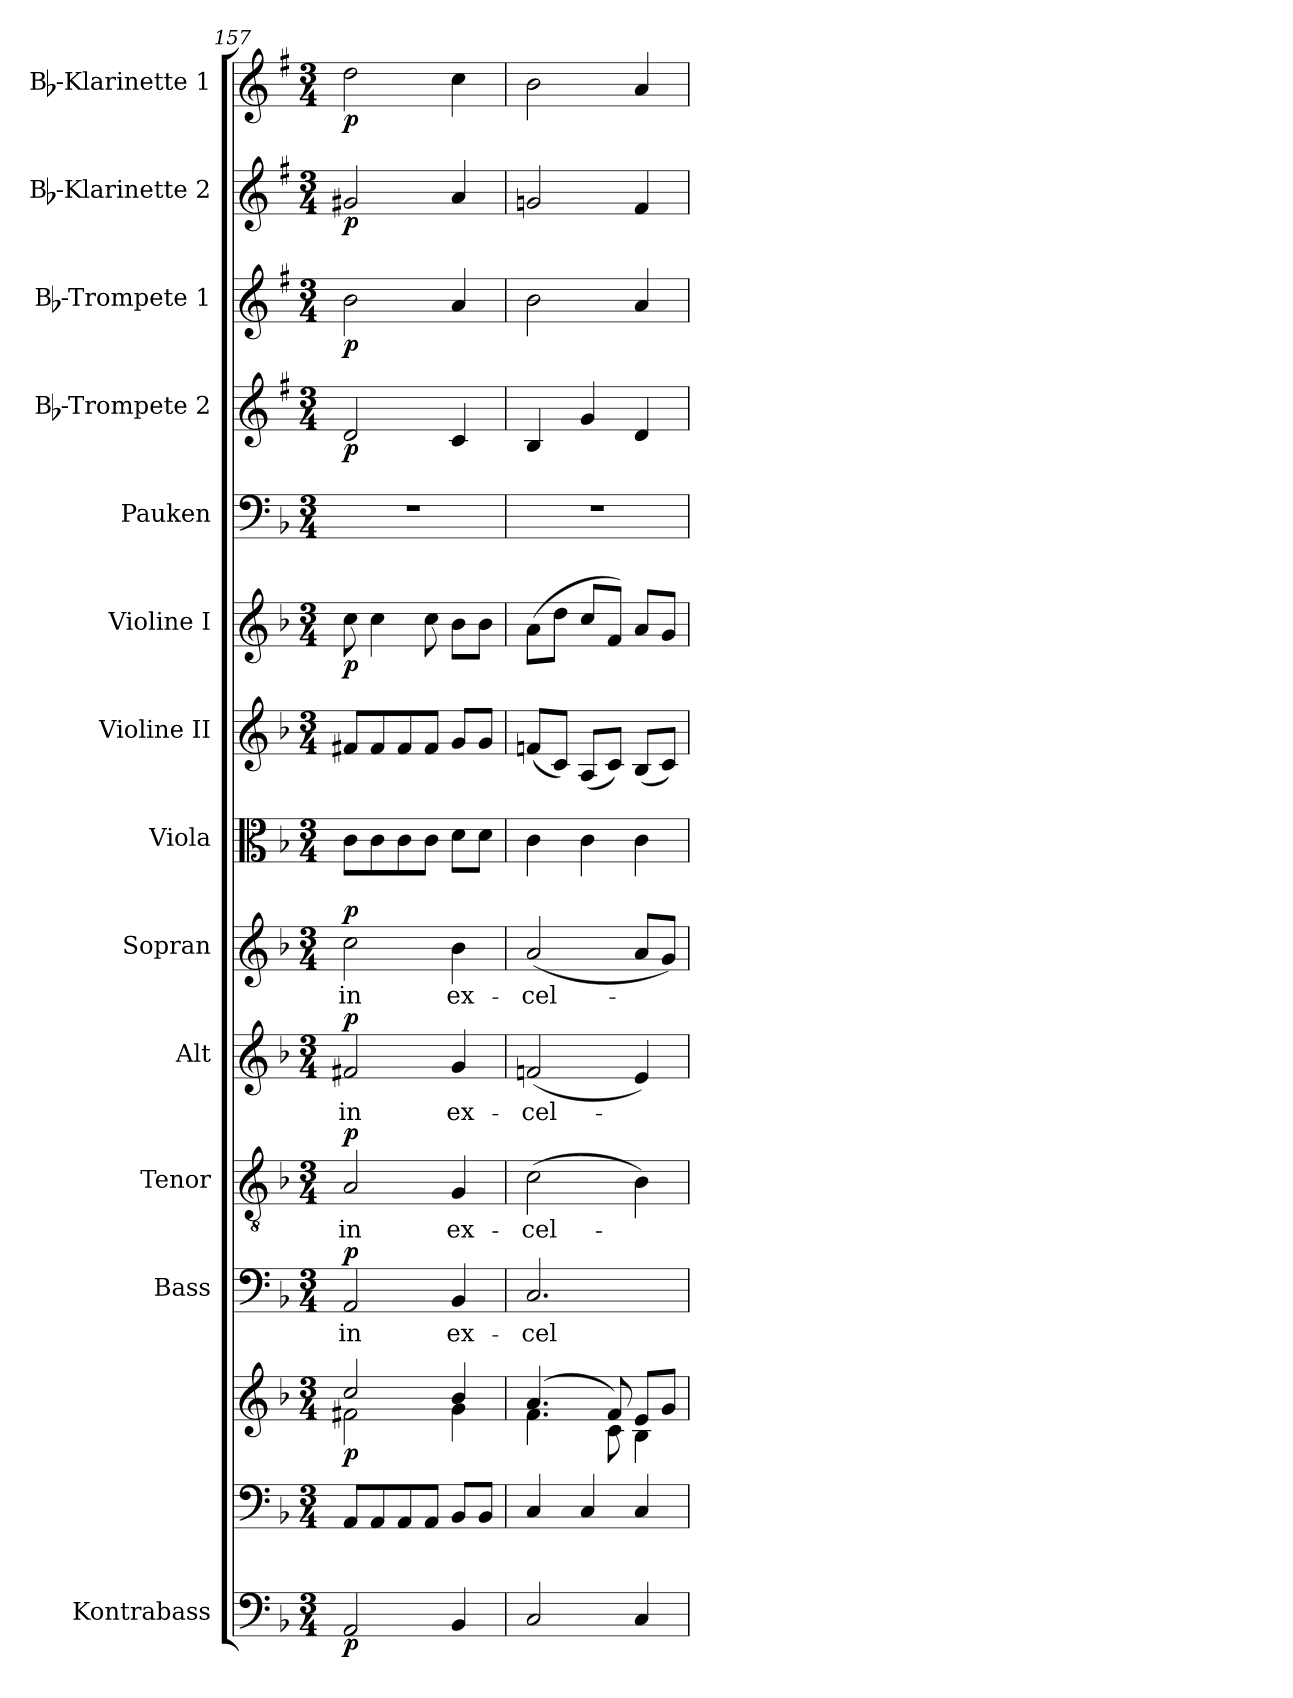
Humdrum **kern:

**kern	**dynam	**kern	**kern	**dynam	**kern	**text	**dynam	**kern	**text	**dynam	**kern	**text	**dynam	**kern	**text	**dynam	**kern	**kern	**kern	**dynam	**kern	**kern	**dynam	**kern	**dynam	**kern	**dynam	**kern	**dynam
*part14	*part14	*part13	*part13	*part13	*part12	*part12	*part12	*part11	*part11	*part11	*part10	*part10	*part10	*part9	*part9	*part9	*part8	*part7	*part6	*part6	*part5	*part4	*part4	*part3	*part3	*part2	*part2	*part1	*part1
*staff15	*staff15	*staff14	*staff13	*staff13/14	*staff12	*staff12	*staff12	*staff11	*staff11	*staff11	*staff10	*staff10	*staff10	*staff9	*staff9	*staff9	*staff8	*staff7	*staff6	*staff6	*staff5	*staff4	*staff4	*staff3	*staff3	*staff2	*staff2	*staff1	*staff1
*I"Kontrabass	*	*	*	*	*I"Bass	*	*	*I"Tenor	*	*	*I"Alt	*	*	*I"Sopran	*	*	*I"Viola	*I"Violine II	*I"Violine I	*	*I"Pauken	*I"Bb-Trompete 2	*	*I"Bb-Trompete 1	*	*I"Bb-Klarinette 2	*	*I"Bb-Klarinette 1	*
*I'Kb.	*	*	*	*	*I'B.	*	*	*I'T.	*	*	*I'A.	*	*	*I'S.	*	*	*I'Vla.	*I'Vl. II	*I'Vl. I	*	*I'Pk.	*I'Bb Trp. 2	*	*I'Bb Trp. 1	*	*I'Bb Kl. 2	*	*I'Bb Kl. 1	*
*clefF4	*	*clefF4	*clefG2	*	*clefF4	*	*	*clefGv2	*	*	*clefG2	*	*	*clefG2	*	*	*clefC3	*clefG2	*clefG2	*	*clefF4	*clefG2	*	*clefG2	*	*clefG2	*	*clefG2	*
*ITrd7c12	*	*	*	*	*	*	*	*	*	*	*	*	*	*	*	*	*	*	*	*	*	*ITrd1c2	*	*ITrd1c2	*	*ITrd1c2	*	*ITrd1c2	*
*k[b-]	*	*k[b-]	*k[b-]	*	*k[b-]	*	*	*k[b-]	*	*	*k[b-]	*	*	*k[b-]	*	*	*k[b-]	*k[b-]	*k[b-]	*	*k[b-]	*k[b-]	*	*k[b-]	*	*k[b-]	*	*k[b-]	*
*F:	*	*F:	*F:	*	*F:	*	*	*F:	*	*	*F:	*	*	*F:	*	*	*F:	*F:	*F:	*	*F:	*F:	*	*F:	*	*F:	*	*F:	*
*M3/4	*	*M3/4	*M3/4	*	*M3/4	*	*	*M3/4	*	*	*M3/4	*	*	*M3/4	*	*	*M3/4	*M3/4	*M3/4	*	*M3/4	*M3/4	*	*M3/4	*	*M3/4	*	*M3/4	*
=157	=157	=157	=157	=157	=157	=157	=157	=157	=157	=157	=157	=157	=157	=157	=157	=157	=157	=157	=157	=157	=157	=157	=157	=157	=157	=157	=157	=157	=157
*	*	*	*^	*	*	*	*	*	*	*	*	*	*	*	*	*	*	*	*	*	*	*	*	*	*	*	*	*	*
!	!LO:DY:b	!	!	!	!LO:DY:b	!	!LO:LY:b	!LO:DY:a	!	!LO:LY:b	!LO:DY:a	!	!LO:LY:b	!LO:DY:a	!	!LO:LY:b	!LO:DY:a	!	!	!	!LO:DY:b	!	!	!LO:DY:b	!	!LO:DY:b	!	!LO:DY:b	!	!LO:DY:b
2AAA/	p	8AA/L	2cc/	2f#X\	p	2AA/	in	p	2A/	in	p	2f#X/	in	p	2cc\	in	p	8c\L	8f#X/L	8cc\	p	2.r	2c/	p	2a\	p	2f#X/	p	2cc\	p
.	.	8AA/	.	.	.	.	.	.	.	.	.	.	.	.	.	.	.	8c\	8f#/	4cc\	.	.	.	.	.	.	.	.	.	.
.	.	8AA/	.	.	.	.	.	.	.	.	.	.	.	.	.	.	.	8c\	8f#/	.	.	.	.	.	.	.	.	.	.	.
.	.	8AA/J	.	.	.	.	.	.	.	.	.	.	.	.	.	.	.	8c\J	8f#/J	8cc\	.	.	.	.	.	.	.	.	.	.
!	!	!	!	!	!	!	!LO:LY:b	!	!	!LO:LY:b	!	!	!LO:LY:b	!	!	!LO:LY:b	!	!	!	!	!	!	!	!	!	!	!	!	!	!
4BBB-/	.	8BB-/L	4b-/	4g\	.	4BB-/	ex-	.	4G/	ex-	.	4g/	ex-	.	4b-\	ex-	.	8d\L	8g/L	8b-\L	.	.	4B-/	.	4g/	.	4g/	.	4b-\	.
.	.	8BB-/J	.	.	.	.	.	.	.	.	.	.	.	.	.	.	.	8d\J	8g/J	8b-\J	.	.	.	.	.	.	.	.	.	.
=158	=158	=158	=158	=158	=158	=158	=158	=158	=158	=158	=158	=158	=158	=158	=158	=158	=158	=158	=158	=158	=158	=158	=158	=158	=158	=158	=158	=158	=158	=158
!	!	!	!	!	!	!	!LO:LY:b	!	!	!LO:LY:b	!	!	!LO:LY:b	!	!	!LO:LY:b	!	!	!	!	!	!	!	!	!	!	!	!	!	!
2CC/	.	4C/	(4.a/	4.f\	.	2.C/	-cel-	.	(>2c\	-cel-	.	(<2fn/	-cel-	.	(<2a/	-cel-	.	4c\	(<8fn/L	(>8a\L	.	2.r	4A/	.	2a\	.	2fn/	.	2a\	.
.	.	.	.	.	.	.	.	.	.	.	.	.	.	.	.	.	.	.	8c/J)	8dd\J	.	.	.	.	.	.	.	.	.	.
.	.	4C/	.	.	.	.	.	.	.	.	.	.	.	.	.	.	.	4c\	(<8A/L	8cc/L	.	.	4f/	.	.	.	.	.	.	.
.	.	.	8f/)	8c\	.	.	.	.	.	.	.	.	.	.	.	.	.	.	8c/J)	8f/J)	.	.	.	.	.	.	.	.	.	.
4CC/	.	4C/	8e/L	4B-\	.	.	.	.	4B-\)	.	.	4e/)	.	.	8a/L	.	.	4c\	(<8B-/L	8a/L	.	.	4c/	.	4g/	.	4e/	.	4g/	.
.	.	.	8g/J	.	.	.	.	.	.	.	.	.	.	.	8g/J)	.	.	.	8c/J)	8g/J	.	.	.	.	.	.	.	.	.	.
*	*	*	*v	*v	*	*	*	*	*	*	*	*	*	*	*	*	*	*	*	*	*	*	*	*	*	*	*	*	*	*
=	=	=	=	=	=	=	=	=	=	=	=	=	=	=	=	=	=	=	=	=	=	=	=	=	=	=	=	=	=
*-	*-	*-	*-	*-	*-	*-	*-	*-	*-	*-	*-	*-	*-	*-	*-	*-	*-	*-	*-	*-	*-	*-	*-	*-	*-	*-	*-	*-	*-
